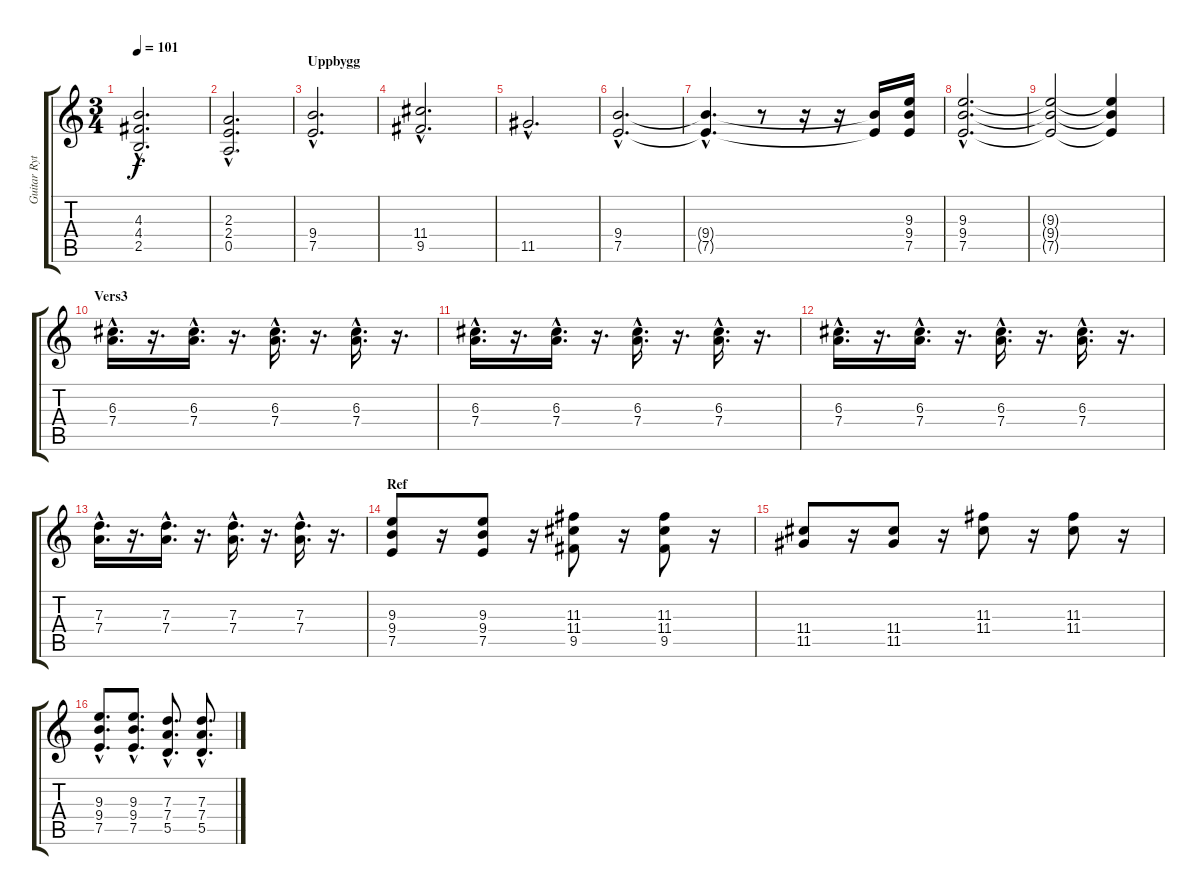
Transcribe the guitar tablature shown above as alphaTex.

\track ("Guitar Rythm" "Guitar Ryt") {instrument electricguitarclean}
\staff {score tabs}
\tuning (E4 B3 G3 D3 A2 E2) {hide}
\ts (3 4)
\tempo 101
\clef g2
\ks c
(4.3{hac} 4.4{hac} 2.5{hac}).2{d dy f} |
(2.3{hac} 2.4{hac} 0.5{hac}).2{d} |
\section ("" "Uppbygg")
(9.4{hac} 7.5{hac}).2{d instrument electricguitarclean} |
(11.4{hac} 9.5{hac}).2{d} |
11.5{hac}.2{d} |
(9.4{hac} 7.5{hac}).2{d} |
(9.4{hac t} 7.5{hac t}).4{d} r.8 r.16 r.16 (9.4{t} 7.5{t}).16 (9.3 9.4 7.5).16 |
(9.3{hac} 9.4{hac} 7.5{hac}).2{d} |
(9.3{t} 9.4{t} 7.5{t}).2 (9.3{t} 9.4{t} 7.5{t}).4 |
\section ("" "Vers3")
(6.3{hac} 7.4{hac}).16{d volume 10 balance 16 instrument electricguitarclean} r.16{d} (6.3{hac} 7.4{hac}).16{d} r.16{d} (6.3{hac} 7.4{hac}).16{d} r.16{d} (6.3{hac} 7.4{hac}).16{d} r.16{d} |
(6.3{hac} 7.4{hac}).16{d} r.16{d} (6.3{hac} 7.4{hac}).16{d} r.16{d} (6.3{hac} 7.4{hac}).16{d} r.16{d} (6.3{hac} 7.4{hac}).16{d} r.16{d} |
(6.3{hac} 7.4{hac}).16{d} r.16{d} (6.3{hac} 7.4{hac}).16{d} r.16{d} (6.3{hac} 7.4{hac}).16{d} r.16{d} (6.3{hac} 7.4{hac}).16{d} r.16{d} |
(7.3{hac} 7.4{hac}).16{d} r.16{d} (7.3{hac} 7.4{hac}).16{d} r.16{d} (7.3{hac} 7.4{hac}).16{d} r.16{d} (7.3{hac} 7.4{hac}).16{d} r.16{d} |
\section ("" "Ref")
(9.3 9.4 7.5).8{instrument electricguitarclean} r.16 (9.3 9.4 7.5).8 r.16 (11.3 11.4 9.5).8 r.16 (11.3 11.4 9.5).8 r.16 |
(11.4 11.5).8 r.16 (11.4 11.5).8 r.16 (11.3 11.4).8 r.16 (11.3 11.4).8 r.16 |
(9.3{hac} 9.4{hac} 7.5{hac}).8{d} (9.3{hac} 9.4{hac} 7.5{hac}).8{d} (7.3{hac} 7.4{hac} 5.5{hac}).8{d} (7.3{hac} 7.4{hac} 5.5{hac}).8{d}
